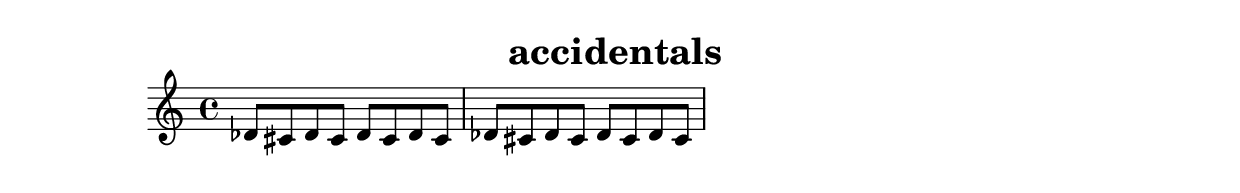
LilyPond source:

% [notes] external for Pure Data
% development-version August 16, 2018 
% by Jaime E. Oliver La Rosa
% la.rosa@nyu.edu
% @ the Waverly Labs in NYU MUSIC FAS
% Open this file with Lilypond
% more information is available at lilypond.org
% Released under the GNU General Public License.

% HEADERS

glissandoSkipOn = {
	\override NoteColumn.glissando-skip = ##t
	\hide NoteHead
	\hide Accidental
	\hide Tie
	\override NoteHead.no-ledgers = ##t
}

glissandoSkipOff = {
	\revert NoteColumn.glissando-skip
	\undo \hide NoteHead
	\undo \hide Tie
	\undo \hide Accidental
	\revert NoteHead.no-ledgers
}

\header {
	title = "accidentals "
}

inst_part = \relative c' 
{

\time 4/4

\clef treble 
% ________________________________________bar 1 :
 des8  cis8 
	des8  cis8 
		des8  cis8 
			des8  cis8  |
% ________________________________________bar 2 :
des8  cis8 
	des8  cis8 
		des8  cis8 
			des8  cis8 
}

\score {
	\new Staff {
		\new Voice {
			\inst_part
		}
	}
	\layout {
		\mergeDifferentlyHeadedOn
		\mergeDifferentlyDottedOn
		\set harmonicDots = ##t
		\override Glissando.thickness = #4
		\set Staff.pedalSustainStyle = #'mixed
		\override TextSpanner.bound-padding = #1.0
		\override TextSpanner.bound-details.right.padding = #1.3
		\override TextSpanner.bound-details.right.stencil-align-dir-y = #CENTER
		\override TextSpanner.bound-details.left.stencil-align-dir-y = #CENTER
		\override TextSpanner.bound-details.right-broken.text = ##f
		\override TextSpanner.bound-details.left-broken.text = ##f
		\override Glissando.minimum-length = #4
		\override Glissando.springs-and-rods = #ly:spanner::set-spacing-rods
		\override Glissando.breakable = ##t
		\override Glissando.after-line-breaking = ##t
		\set baseMoment = #(ly:make-moment 1/8)
		\set beatStructure = #'(2 2 2 2)
		#(set-default-paper-size "a4")
	}
	\midi { }
}

\version "2.18.2"
% notes Pd External testing version  
